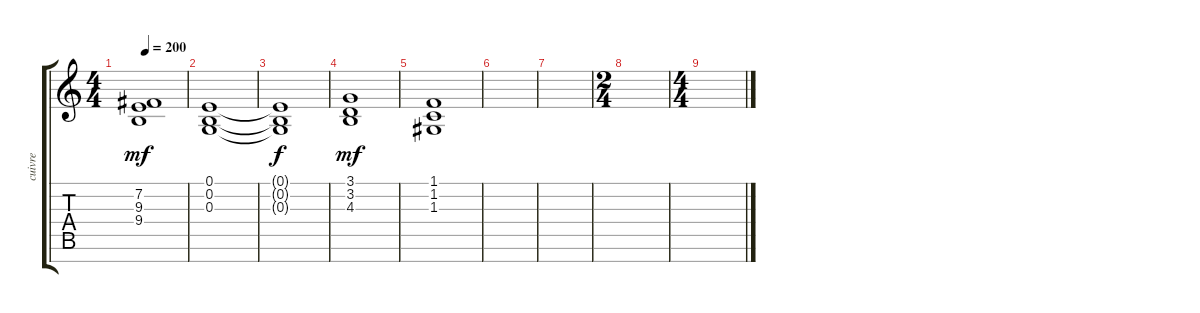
\track ("cuivre" "cuivre") {instrument brasssection}
\staff {score tabs}
\tuning (E4 B3 G3 D3 A2 E2 B1) {hide}
\ts (4 4)
\tempo 200
\clef g2
\ks c
(7.2 9.3 9.4).1{dy mf} |
(0.1 0.2 0.3).1 |
(0.1{t} 0.2{t} 0.3{t}).1{dy f} |
(3.1 3.2 4.3).1{dy mf} |
(1.1 1.2 1.3).1 |
|
|
\ts (2 4)
|
\ts (4 4)
